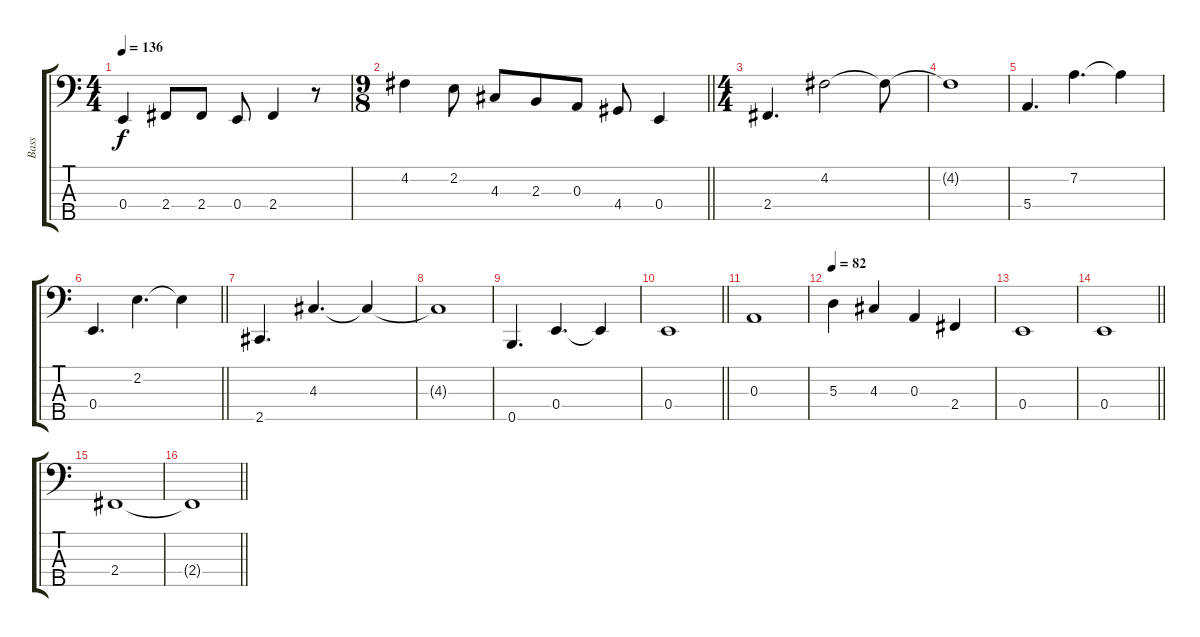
\track ("Bass" "Bass") {instrument electricbassfinger}
\staff {score tabs}
\tuning (G2 D2 A1 E1 B0) {hide}
\ts (4 4)
\tempo 136
\clef f4
\ks c
0.4.4{dy f} 2.4.8 2.4.8 0.4.8 2.4.4 r.8 |
\ts (9 8)
\barLineRight lightlight
4.2.4 2.2.8 4.3.8 2.3.8 0.3.8 4.4.8 0.4.4 |
\ts (4 4)
\section ("" "")
2.4.4{d} 4.2.2 4.2{t}.8 |
4.2{t}.1 |
5.4.4{d} 7.2.4{d} 7.2{t}.4 |
\barLineRight lightlight
0.4.4{d} 2.2.4{d} 2.2{t}.4 |
2.5.4{d} 4.3.4{d} 4.3{t}.4 |
4.3{t}.1 |
0.5.4{d} 0.4.4{d} 0.4{t}.4 |
\barLineRight lightlight
0.4.1 |
0.3.1 |
\tempo 82
5.3.4 4.3.4 0.3.4 2.4.4 |
0.4.1 |
\barLineRight lightlight
0.4.1 |
2.4.1 |
\barLineRight lightlight
2.4{t}.1
